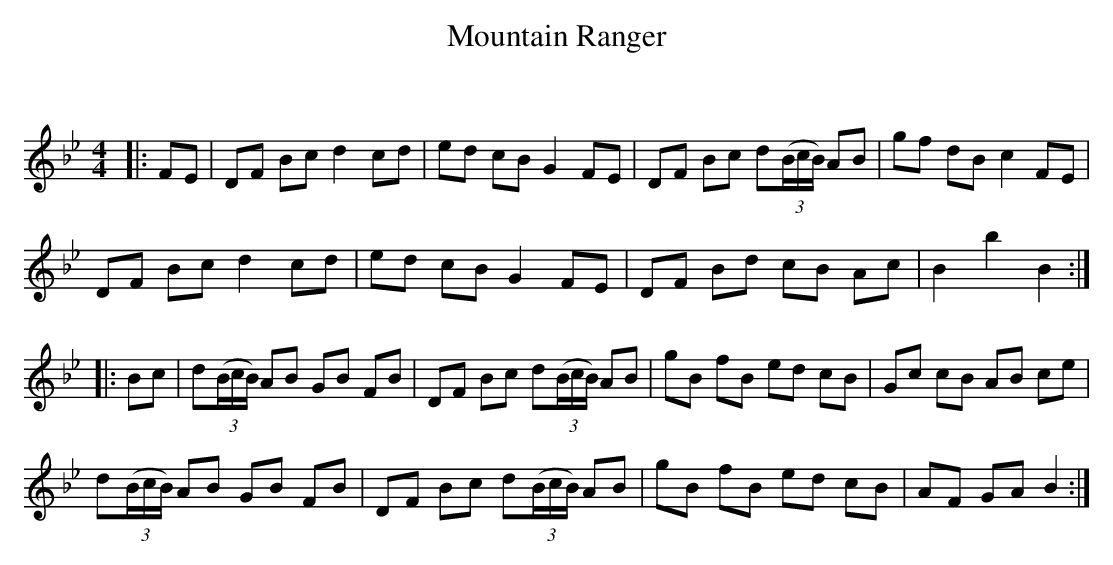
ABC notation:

X:1
T: Mountain Ranger
C:
Q: 232
K:Bb
M:4/4
L:1/8
|:FE|DF Bc d2 cd|ed cB G2 FE|DF Bc d((3B/c/B/) AB|gf dB c2 FE|
DF Bc d2 cd|ed cB G2 FE|DF Bd cB Ac|B2 b2 B2:|
|:Bc|d((3B/c/B/) AB GB FB|DF Bc d((3B/c/B/) AB|gB fB ed cB|Gc cB AB ce|
d((3B/c/B/) AB GB FB|DF Bc d((3B/c/B/) AB|gB fB ed cB|AF GA B2:|
